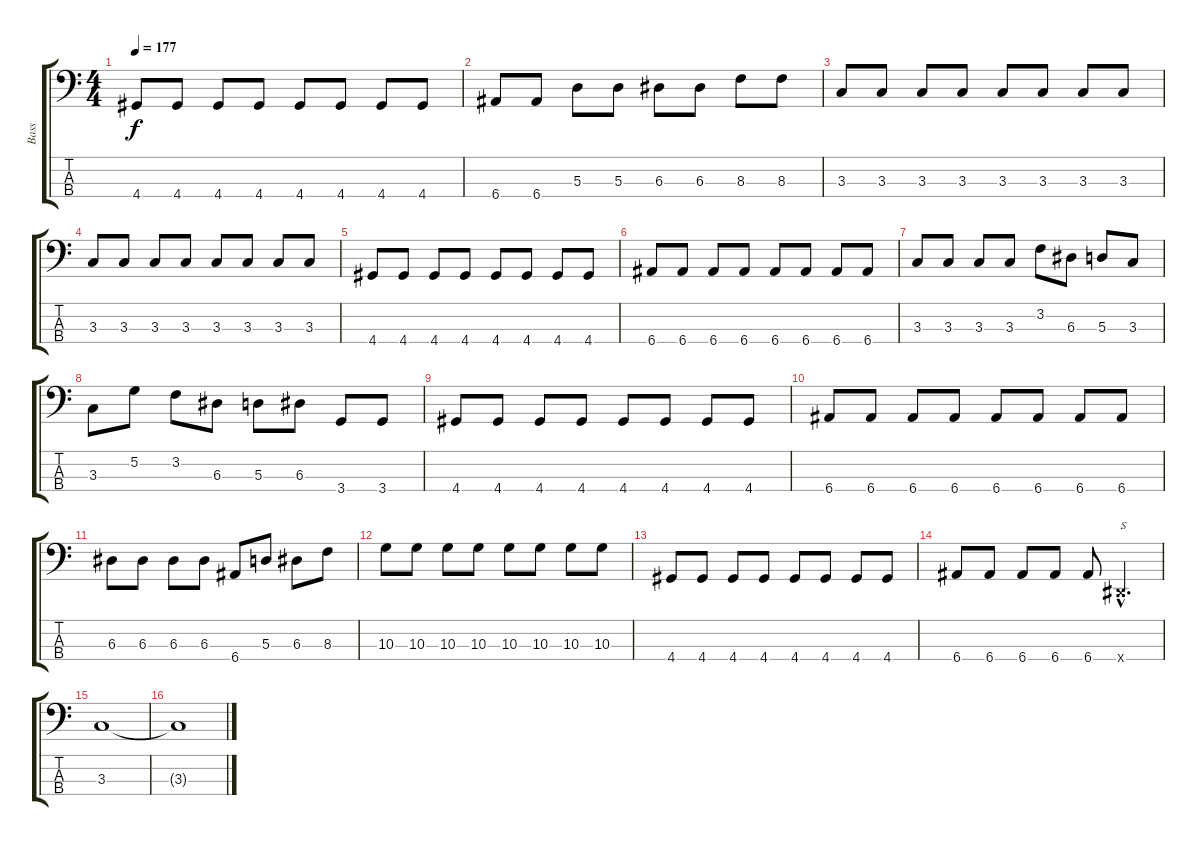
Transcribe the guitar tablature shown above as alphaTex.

\track ("Bass" "Bass") {instrument electricbasspick}
\staff {score tabs}
\tuning (G2 D2 A1 E1) {hide}
\ts (4 4)
\tempo 177
\clef f4
\ks c
4.4.8{dy f} 4.4.8 4.4.8 4.4.8 4.4.8 4.4.8 4.4.8 4.4.8 |
6.4.8 6.4.8 5.3.8 5.3.8 6.3.8 6.3.8 8.3.8 8.3.8 |
3.3.8 3.3.8 3.3.8 3.3.8 3.3.8 3.3.8 3.3.8 3.3.8 |
3.3.8 3.3.8 3.3.8 3.3.8 3.3.8 3.3.8 3.3.8 3.3.8 |
4.4.8 4.4.8 4.4.8 4.4.8 4.4.8 4.4.8 4.4.8 4.4.8 |
6.4.8 6.4.8 6.4.8 6.4.8 6.4.8 6.4.8 6.4.8 6.4.8 |
3.3.8 3.3.8 3.3.8 3.3.8 3.2.8 6.3.8 5.3.8 3.3.8 |
3.3.8 5.2.8 3.2.8 6.3.8 5.3.8 6.3.8 3.4.8 3.4.8 |
4.4.8 4.4.8 4.4.8 4.4.8 4.4.8 4.4.8 4.4.8 4.4.8 |
6.4.8 6.4.8 6.4.8 6.4.8 6.4.8 6.4.8 6.4.8 6.4.8 |
6.3.8 6.3.8 6.3.8 6.3.8 6.4.8 5.3.8 6.3.8 8.3.8 |
10.3.8 10.3.8 10.3.8 10.3.8 10.3.8 10.3.8 10.3.8 10.3.8 |
4.4.8 4.4.8 4.4.8 4.4.8 4.4.8 4.4.8 4.4.8 4.4.8 |
6.4.8 6.4.8 6.4.8 6.4.8 6.4.8 -1.4{hac x}.4{d txt "S"} |
3.3.1 |
3.3{t}.1
